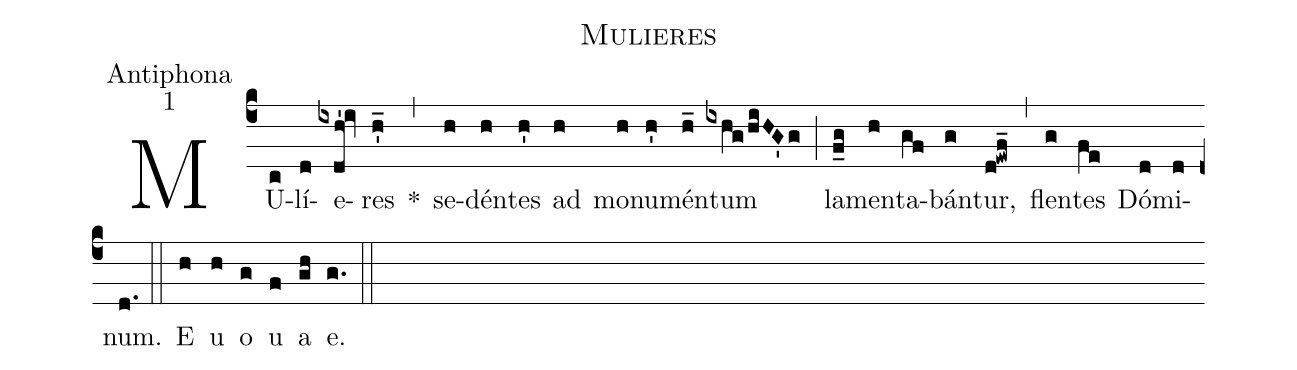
name:Mulieres;
office-part:Antiphona;
mode:1;
%%
(c4) MU(c)lí(d)e(ixdh'!iv)res(h'_) *(,) se(h)dén(h)tes(h') ad(h) mo(h)nu(h')mén(h_)tum(ixhg/hiHG'g) (;) la(f_g)men(h)ta(gf)bán(g)tur,(d!ewf_) (,) flen(g)tes(fe) Dó(d)mi(d)num.(d.) (::) <eu>E(h) u(h) o(g) u(f) a(gh) e.</eu>(g.) (::)
